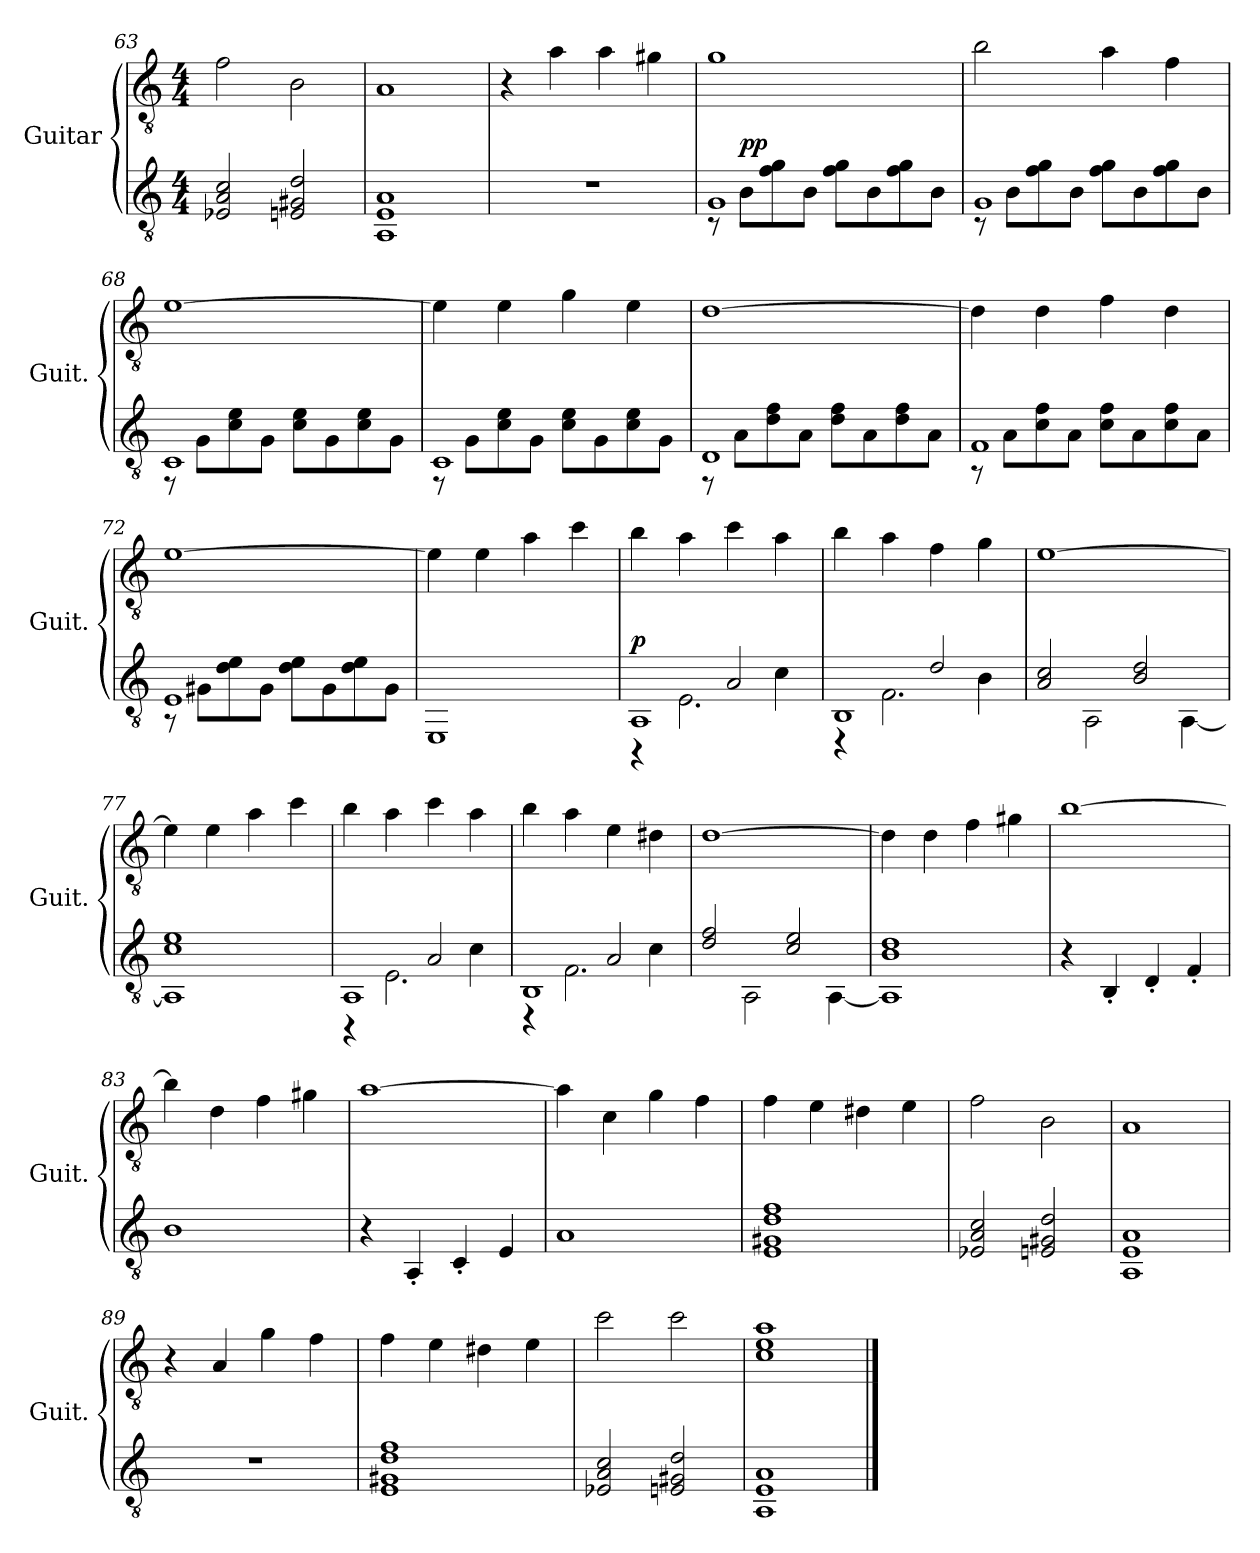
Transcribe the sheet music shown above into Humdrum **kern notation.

**kern	**dynam	**kern
*part2	*part2	*part1
*staff2	*staff2	*staff1
*I"Guitar	*	*I"Guitar
*I'Guit.	*	*I'Guit.
!!LO:LB:g=z
*clefGv2	*	*clefGv2
*k[]	*	*k[]
*C:	*	*C:
*M4/4	*	*M4/4
=63	=63	=63
2E-X/ 2A/ 2c/	.	2f\
2En/ 2G#X/ 2d/	.	2B\
=64	=64	=64
1AA 1E 1A	.	1A
=65	=65	=65
1r	.	4r
.	.	4a\
.	.	4a\
.	.	4g#X\
=66	=66	=66
*^	*	*
1G	8r	.	1g
!	!	!LO:DY:a	!
.	8B\L	pp	.
.	8f\ 8g\	.	.
.	8B\J	.	.
.	8f\ 8g\L	.	.
.	8B\	.	.
.	8f\ 8g\	.	.
.	8B\J	.	.
=67	=67	=67	=67
1G	8r	.	2b\
.	8B\L	.	.
.	8f\ 8g\	.	.
.	8B\J	.	.
.	8f\ 8g\L	.	4a\
.	8B\	.	.
.	8f\ 8g\	.	4f\
.	8B\J	.	.
=68	=68	=68	=68
1C	8r	.	[1e
.	8G\L	.	.
.	8c\ 8e\	.	.
.	8G\J	.	.
.	8c\ 8e\L	.	.
.	8G\	.	.
.	8c\ 8e\	.	.
.	8G\J	.	.
!!LO:PB:g=z
=69	=69	=69	=69
1C	8r	.	4e\]
.	8G\L	.	.
.	8c\ 8e\	.	4e\
.	8G\J	.	.
.	8c\ 8e\L	.	4g\
.	8G\	.	.
.	8c\ 8e\	.	4e\
.	8G\J	.	.
=70	=70	=70	=70
1D	8r	.	[1d
.	8A\L	.	.
.	8d\ 8f\	.	.
.	8A\J	.	.
.	8d\ 8f\L	.	.
.	8A\	.	.
.	8d\ 8f\	.	.
.	8A\J	.	.
=71	=71	=71	=71
1F	8r	.	4d\]
.	8A\L	.	.
.	8c\ 8f\	.	4d\
.	8A\J	.	.
.	8c\ 8f\L	.	4f\
.	8A\	.	.
.	8c\ 8f\	.	4d\
.	8A\J	.	.
=72	=72	=72	=72
1E	8r	.	[1e
.	8G#X\L	.	.
.	8d\ 8e\	.	.
.	8G#\J	.	.
.	8d\ 8e\L	.	.
.	8G#\	.	.
.	8d\ 8e\	.	.
.	8G#\J	.	.
*v	*v	*	*
=73	=73	=73
1EE	.	4e\]
.	.	4e\
.	.	4a\
.	.	4cc\
!!LO:LB:g=z
=74	=74	=74
*^	*	*
*	*^	*	*
*	*	*^	*	*
!	!	!	!	!LO:DY:a	!
1AA	4r	2ryy	2.ryy	p	4b\
.	2.E\	.	.	.	4a\
.	.	2A/	.	.	4cc\
.	.	.	4c\	.	4a\
=75	=75	=75	=75	=75	=75
1BB	4r	2ryy	2.ryy	.	4b\
.	2.F\	.	.	.	4a\
.	.	2d/	.	.	4f\
.	.	.	4B\	.	4g\
*	*v	*v	*v	*	*
=76	=76	=76	=76
2A/ 2c/	4ryy	.	[1e
.	2AA\	.	.
2B/ 2d/	.	.	.
.	[4AA\	.	.
=77	=77	=77	=77
1ryy	1AA] 1c 1e	.	4e\]
.	.	.	4e\
.	.	.	4a\
.	.	.	4cc\
=78	=78	=78	=78
*^	*^	*	*
1AA	4r	2ryy	2.ryy	.	4b\
.	2.E\	.	.	.	4a\
.	.	2A/	.	.	4cc\
.	.	.	4c\	.	4a\
=79	=79	=79	=79	=79	=79
1BB	4r	2ryy	2.ryy	.	4b\
.	2.F\	.	.	.	4a\
.	.	2A/	.	.	4e\
.	.	.	4c\	.	4d#X\
*	*v	*v	*v	*	*
=80	=80	=80	=80
2d/ 2f/	4ryy	.	[1d
.	2AA\	.	.
2c/ 2e/	.	.	.
.	[4AA\	.	.
=81	=81	=81	=81
1B 1d	1AA]	.	4d\]
.	.	.	4d\
.	.	.	4f\
.	.	.	4g#X\
*v	*v	*	*
!!LO:LB:g=z
=82	=82	=82
4r	.	[1b
4BB'/	.	.
4D'/	.	.
4F'/	.	.
=83	=83	=83
1B	.	4b\]
.	.	4d\
.	.	4f\
.	.	4g#X\
=84	=84	=84
4r	.	[1a
4AA'/	.	.
4C'/	.	.
4E/	.	.
=85	=85	=85
1A	.	4a\]
.	.	4c\
.	.	4g\
.	.	4f\
=86	=86	=86
1E 1G#X 1d 1f	.	4f\
.	.	4e\
.	.	4d#X\
.	.	4e\
=87	=87	=87
2E-X/ 2A/ 2c/	.	2f\
2En/ 2G#X/ 2d/	.	2B\
=88	=88	=88
1AA 1E 1A	.	1A
=89	=89	=89
1r	.	4r
.	.	4A/
.	.	4g\
.	.	4f\
=90	=90	=90
1E 1G#X 1d 1f	.	4f\
.	.	4e\
.	.	4d#X\
.	.	4e\
!!LO:LB:g=z
=91	=91	=91
2E-X/ 2A/ 2c/	.	2cc\
2En/ 2G#X/ 2d/	.	2cc\
=92	=92	=92
1AA 1E 1A	.	1c 1e 1a
==	==	==
*-	*-	*-
